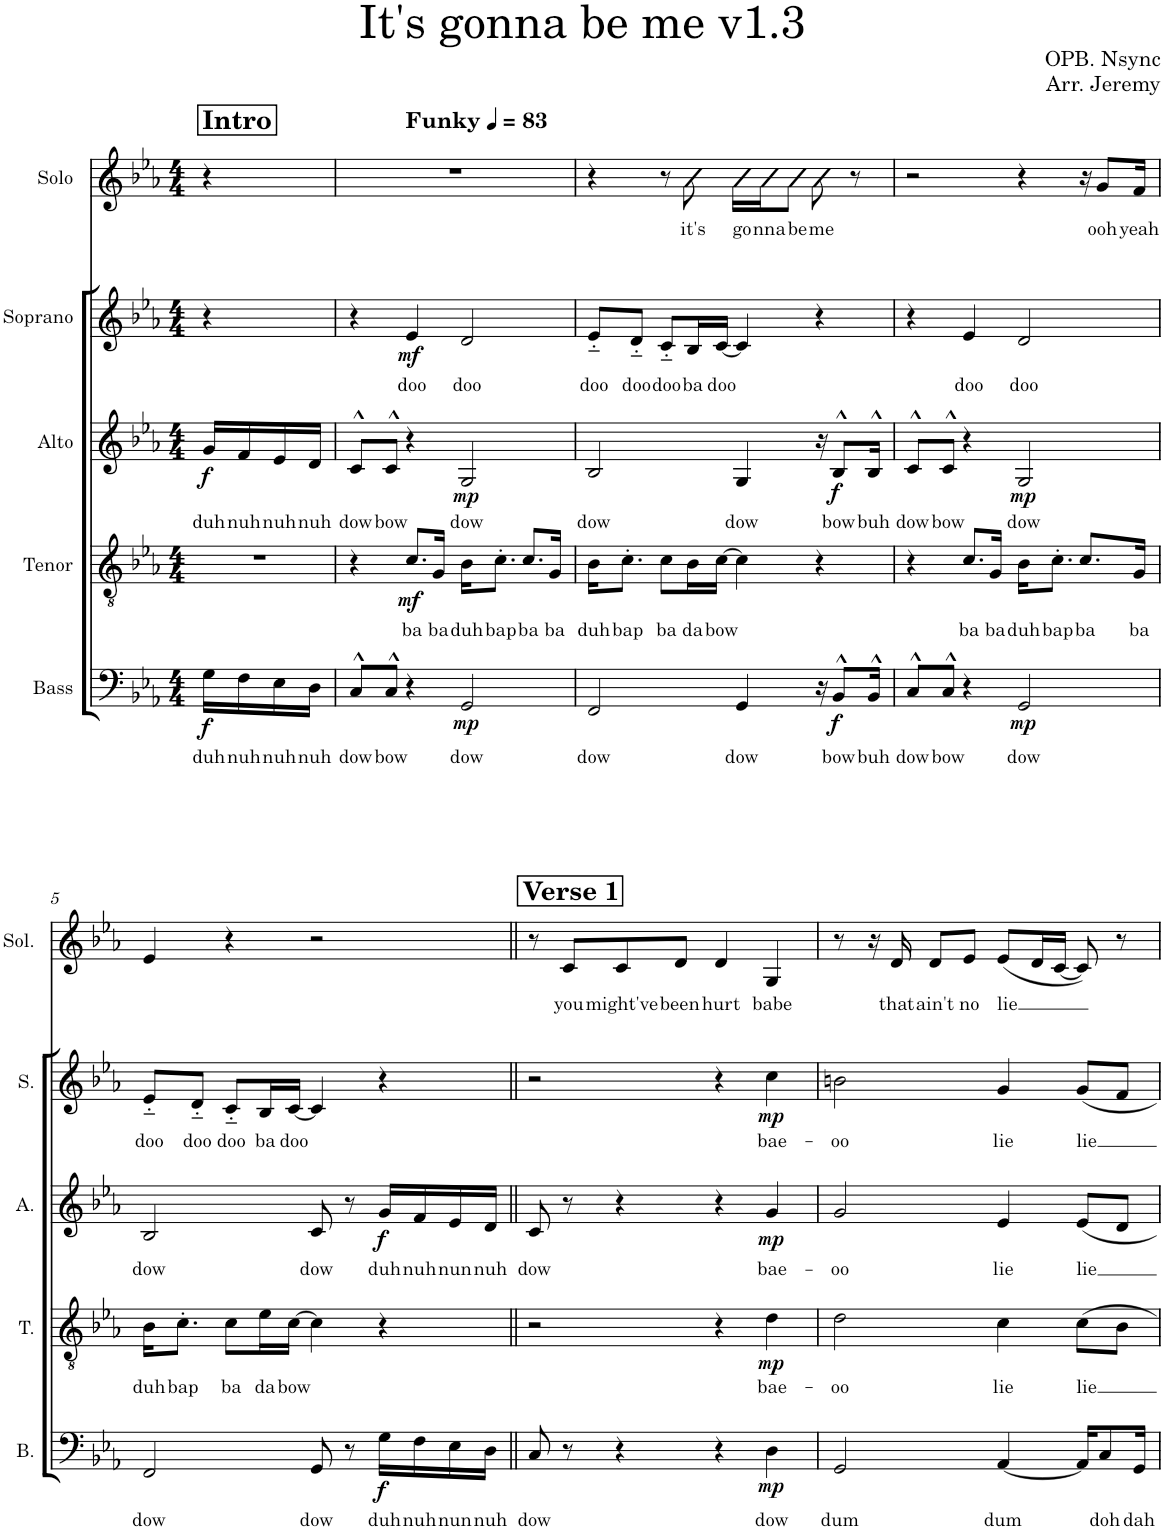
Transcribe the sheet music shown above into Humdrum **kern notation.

**kern	**text	**dynam	**kern	**text	**dynam	**kern	**text	**dynam	**kern	**text	**dynam	**kern	**text
*part5	*part5	*part5	*part4	*part4	*part4	*part3	*part3	*part3	*part2	*part2	*part2	*part1	*part1
*staff5	*staff5	*staff5	*staff4	*staff4	*staff4	*staff3	*staff3	*staff3	*staff2	*staff2	*staff2	*staff1	*staff1
*I"Bass	*	*	*I"Tenor	*	*	*I"Alto	*	*	*I"Soprano	*	*	*I"Solo	*
*I'B.	*	*	*I'T.	*	*	*I'A.	*	*	*I'S.	*	*	*I'Sol.	*
*clefF4	*	*	*clefGv2	*	*	*clefG2	*	*	*clefG2	*	*	*clefG2	*
*k[b-e-a-]	*	*	*k[b-e-a-]	*	*	*k[b-e-a-]	*	*	*k[b-e-a-]	*	*	*k[b-e-a-]	*
*M4/4	*	*	*M4/4	*	*	*M4/4	*	*	*M4/4	*	*	*M4/4	*
*MM83	*	*	*MM83	*	*	*MM83	*	*	*MM83	*	*	*MM83	*
!!LO:REH:place=s1:a:B:cj:fs=14:t=Intro
=1	=1	=1	=1	=1	=1	=1	=1	=1	=1	=1	=1	=1	=1
!	!	!	!	!	!	!	!	!	!	!	!	!LO:TX:a:B:t=Funky	!
!	!LO:LY:b	!LO:DY:b	!	!	!	!	!LO:LY:b	!LO:DY:b	!	!	!	!	!
16G\LL	duh	f	1r	.	.	16g/LL	duh	f	4r	.	.	4r	.
!	!LO:LY:b	!	!	!	!	!	!LO:LY:b	!	!	!	!	!	!
16F\	nuh	.	.	.	.	16f/	nuh	.	.	.	.	.	.
!	!LO:LY:b	!	!	!	!	!	!LO:LY:b	!	!	!	!	!	!
16E-\	nuh	.	.	.	.	16e-/	nuh	.	.	.	.	.	.
!	!LO:LY:b	!	!	!	!	!	!LO:LY:b	!	!	!	!	!	!
16D\JJ	nuh	.	.	.	.	16d/JJ	nuh	.	.	.	.	.	.
2.ryy	.	.	.	.	.	2.ryy	.	.	2.ryy	.	.	2.ryy	.
=2	=2	=2	=2	=2	=2	=2	=2	=2	=2	=2	=2	=2	=2
!	!LO:LY:b	!	!	!	!	!	!LO:LY:b	!	!	!	!	!	!
8C^^/L	dow	.	4r	.	.	8c^^/L	dow	.	4r	.	.	1r	.
!	!LO:LY:b	!	!	!	!	!	!LO:LY:b	!	!	!	!	!	!
8C^^/J	bow	.	.	.	.	8c^^/J	bow	.	.	.	.	.	.
!	!	!	!	!LO:LY:b	!LO:DY:b	!	!	!	!	!LO:LY:b	!LO:DY:b	!	!
4r	.	.	8.c/L	ba	mf	4r	.	.	4e-/	doo	mf	.	.
!	!	!	!	!LO:LY:b	!	!	!	!	!	!	!	!	!
.	.	.	16G/Jk	ba	.	.	.	.	.	.	.	.	.
!	!LO:LY:b	!LO:DY:b	!	!LO:LY:b	!	!	!LO:LY:b	!LO:DY:b	!	!LO:LY:b	!	!	!
2GG/	dow	mp	16B-\KL	duh	.	2G/	dow	mp	2d/	doo	.	.	.
!	!	!	!	!LO:LY:b	!	!	!	!	!	!	!	!	!
.	.	.	8.c'\J	bap	.	.	.	.	.	.	.	.	.
!	!	!	!	!LO:LY:b	!	!	!	!	!	!	!	!	!
.	.	.	8.c/L	ba	.	.	.	.	.	.	.	.	.
!	!	!	!	!LO:LY:b	!	!	!	!	!	!	!	!	!
.	.	.	16G/Jk	ba	.	.	.	.	.	.	.	.	.
=3	=3	=3	=3	=3	=3	=3	=3	=3	=3	=3	=3	=3	=3
!	!LO:LY:b	!	!	!LO:LY:b	!	!	!LO:LY:b	!	!	!LO:LY:b	!	!	!
2FF/	dow	.	16B-\KL	duh	.	2B-/	dow	.	8e-/L	doo	.	4r	.
!	!	!	!	!LO:LY:b	!	!	!	!	!	!	!	!	!
.	.	.	8.c'\J	bap	.	.	.	.	.	.	.	.	.
!	!	!	!	!	!	!	!	!	!	!LO:LY:b	!	!	!
.	.	.	.	.	.	.	.	.	8d/J	doo	.	.	.
!	!	!	!	!LO:LY:b	!	!	!	!	!	!LO:LY:b	!	!	!
.	.	.	8c\L	ba	.	.	.	.	8c/L	doo	.	8r	.
!	!	!	!	!LO:LY:b	!	!	!	!	!	!LO:LY:b	!	!	!LO:LY:b
.	.	.	16B-\L	da	.	.	.	.	16B-/L	ba	.	8c\	it's
!	!	!	!	!LO:LY:b	!	!	!	!	!	!LO:LY:b	!	!	!
.	.	.	[16c\JJ	bow	.	.	.	.	[16c/JJ	doo	.	.	.
!	!LO:LY:b	!	!	!	!	!	!LO:LY:b	!	!	!	!	!	!LO:LY:b
4GG/	dow	.	4c\]	.	.	4G/	dow	.	4c/]	.	.	16c\LL	go
!	!	!	!	!	!	!	!	!	!	!	!	!	!LO:LY:b
.	.	.	.	.	.	.	.	.	.	.	.	16c\J	nna
!	!	!	!	!	!	!	!	!	!	!	!	!	!LO:LY:b
.	.	.	.	.	.	.	.	.	.	.	.	8c\J	be
!	!	!	!	!	!	!	!	!	!	!	!	!	!LO:LY:b
16r	.	.	4r	.	.	16r	.	.	4r	.	.	8c\	me
!	!LO:LY:b	!LO:DY:b	!	!	!	!	!LO:LY:b	!LO:DY:b	!	!	!	!	!
8BB-^^/L	bow	f	.	.	.	8B-^^/L	bow	f	.	.	.	.	.
.	.	.	.	.	.	.	.	.	.	.	.	8r	.
!	!LO:LY:b	!	!	!	!	!	!LO:LY:b	!	!	!	!	!	!
16BB-^^/Jk	buh	.	.	.	.	16B-^^/Jk	buh	.	.	.	.	.	.
=4	=4	=4	=4	=4	=4	=4	=4	=4	=4	=4	=4	=4	=4
!	!LO:LY:b	!	!	!	!	!	!LO:LY:b	!	!	!	!	!	!
8C^^/L	dow	.	4r	.	.	8c^^/L	dow	.	4r	.	.	2r	.
!	!LO:LY:b	!	!	!	!	!	!LO:LY:b	!	!	!	!	!	!
8C^^/J	bow	.	.	.	.	8c^^/J	bow	.	.	.	.	.	.
!	!	!	!	!LO:LY:b	!	!	!	!	!	!LO:LY:b	!	!	!
4r	.	.	8.c/L	ba	.	4r	.	.	4e-/	doo	.	.	.
!	!	!	!	!LO:LY:b	!	!	!	!	!	!	!	!	!
.	.	.	16G/Jk	ba	.	.	.	.	.	.	.	.	.
!	!LO:LY:b	!LO:DY:b	!	!LO:LY:b	!	!	!LO:LY:b	!LO:DY:b	!	!LO:LY:b	!	!	!
2GG/	dow	mp	16B-\KL	duh	.	2G/	dow	mp	2d/	doo	.	4r	.
!	!	!	!	!LO:LY:b	!	!	!	!	!	!	!	!	!
.	.	.	8.c'\J	bap	.	.	.	.	.	.	.	.	.
!	!	!	!	!LO:LY:b	!	!	!	!	!	!	!	!	!
.	.	.	8.c/L	ba	.	.	.	.	.	.	.	16r	.
!	!	!	!	!	!	!	!	!	!	!	!	!	!LO:LY:b
.	.	.	.	.	.	.	.	.	.	.	.	8g/L	ooh
!	!	!	!	!LO:LY:b	!	!	!	!	!	!	!	!	!LO:LY:b
.	.	.	16G/Jk	ba	.	.	.	.	.	.	.	16f/Jk	yeah
!!LO:LB:g=z
=5	=5	=5	=5	=5	=5	=5	=5	=5	=5	=5	=5	=5	=5
!	!LO:LY:b	!	!	!LO:LY:b	!	!	!LO:LY:b	!	!	!LO:LY:b	!	!	!
2FF/	dow	.	16B-\KL	duh	.	2B-/	dow	.	8e-/L	doo	.	4e-/	.
!	!	!	!	!LO:LY:b	!	!	!	!	!	!	!	!	!
.	.	.	8.c'\J	bap	.	.	.	.	.	.	.	.	.
!	!	!	!	!	!	!	!	!	!	!LO:LY:b	!	!	!
.	.	.	.	.	.	.	.	.	8d/J	doo	.	.	.
!	!	!	!	!LO:LY:b	!	!	!	!	!	!LO:LY:b	!	!	!
.	.	.	8c\L	ba	.	.	.	.	8c/L	doo	.	4r	.
!	!	!	!	!LO:LY:b	!	!	!	!	!	!LO:LY:b	!	!	!
.	.	.	16e-\L	da	.	.	.	.	16B-/L	ba	.	.	.
!	!	!	!	!LO:LY:b	!	!	!	!	!	!LO:LY:b	!	!	!
.	.	.	[16c\JJ	bow	.	.	.	.	[16c/JJ	doo	.	.	.
!	!LO:LY:b	!	!	!	!	!	!LO:LY:b	!	!	!	!	!	!
8GG/	dow	.	4c\]	.	.	8c/	dow	.	4c/]	.	.	2r	.
8r	.	.	.	.	.	8r	.	.	.	.	.	.	.
!	!LO:LY:b	!LO:DY:b	!	!	!	!	!LO:LY:b	!LO:DY:b	!	!	!	!	!
16G\LL	duh	f	4r	.	.	16g/LL	duh	f	4r	.	.	.	.
!	!LO:LY:b	!	!	!	!	!	!LO:LY:b	!	!	!	!	!	!
16F\	nuh	.	.	.	.	16f/	nuh	.	.	.	.	.	.
!	!LO:LY:b	!	!	!	!	!	!LO:LY:b	!	!	!	!	!	!
16E-\	nun	.	.	.	.	16e-/	nun	.	.	.	.	.	.
!	!LO:LY:b	!	!	!	!	!	!LO:LY:b	!	!	!	!	!	!
16D\JJ	nuh	.	.	.	.	16d/JJ	nuh	.	.	.	.	.	.
!!LO:REH:place=s1:a:B:cj:fs=14:t=Verse 1
=6||	=6||	=6||	=6||	=6||	=6||	=6||	=6||	=6||	=6||	=6||	=6||	=6||	=6||
!	!LO:LY:b	!	!	!	!	!	!LO:LY:b	!	!	!	!	!	!
8C/	dow	.	2r	.	.	8c/	dow	.	2r	.	.	8r	.
!	!	!	!	!	!	!	!	!	!	!	!	!	!LO:LY:b
8r	.	.	.	.	.	8r	.	.	.	.	.	8c/L	-you
!	!	!	!	!	!	!	!	!	!	!	!	!	!LO:LY:b
4r	.	.	.	.	.	4r	.	.	.	.	.	8c/	might've
!	!	!	!	!	!	!	!	!	!	!	!	!	!LO:LY:b
.	.	.	.	.	.	.	.	.	.	.	.	8d/J	been
!	!	!	!	!	!	!	!	!	!	!	!	!	!LO:LY:b
4r	.	.	4r	.	.	4r	.	.	4r	.	.	4d/	hurt
!	!LO:LY:b	!LO:DY:b	!	!LO:LY:b	!LO:DY:b	!	!LO:LY:b	!LO:DY:b	!	!LO:LY:b	!LO:DY:b	!	!LO:LY:b
4D\	dow	mp	4d\	bae-	mp	4g/	bae-	mp	4cc\	bae-	mp	4G/	babe
=7	=7	=7	=7	=7	=7	=7	=7	=7	=7	=7	=7	=7	=7
!	!LO:LY:b	!	!	!LO:LY:b	!	!	!LO:LY:b	!	!	!LO:LY:b	!	!	!
2GG/	dum	.	2d\	-oo	.	2g/	-oo	.	2bn\	-oo	.	8r	.
.	.	.	.	.	.	.	.	.	.	.	.	16r	.
!	!	!	!	!	!	!	!	!	!	!	!	!	!LO:LY:b
.	.	.	.	.	.	.	.	.	.	.	.	16d/	that
!	!	!	!	!	!	!	!	!	!	!	!	!	!LO:LY:b
.	.	.	.	.	.	.	.	.	.	.	.	8d/L	ain't
!	!	!	!	!	!	!	!	!	!	!	!	!	!LO:LY:b
.	.	.	.	.	.	.	.	.	.	.	.	8e-/J	no
!	!LO:LY:b	!	!	!LO:LY:b	!	!	!LO:LY:b	!	!	!LO:LY:b	!	!	!LO:LY:b
[4AA-/	dum	.	4c\	lie	.	4e-/	lie	.	4g/	lie	.	(8e-/L	lie
.	.	.	.	.	.	.	.	.	.	.	.	16d/L	.
.	.	.	.	.	.	.	.	.	.	.	.	[16c/JJ	.
!	!	!	!	!LO:LY:b	!	!	!LO:LY:b	!	!	!LO:LY:b	!	!	!
16AA-/KL]	.	.	8c\L	lie	.	8e-/L	lie	.	8g/L	lie	.	8c/])	.
!	!LO:LY:b	!	!	!	!	!	!	!	!	!	!	!	!
8C/	doh	.	.	.	.	.	.	.	.	.	.	.	.
.	.	.	8B-\J	.	.	8d/J	.	.	8f/J	.	.	8r	.
!	!LO:LY:b	!	!	!	!	!	!	!	!	!	!	!	!
16GG/Jk	dah	.	.	.	.	.	.	.	.	.	.	.	.
=	=	=	=	=	=	=	=	=	=	=	=	=	=
*-	*-	*-	*-	*-	*-	*-	*-	*-	*-	*-	*-	*-	*-
